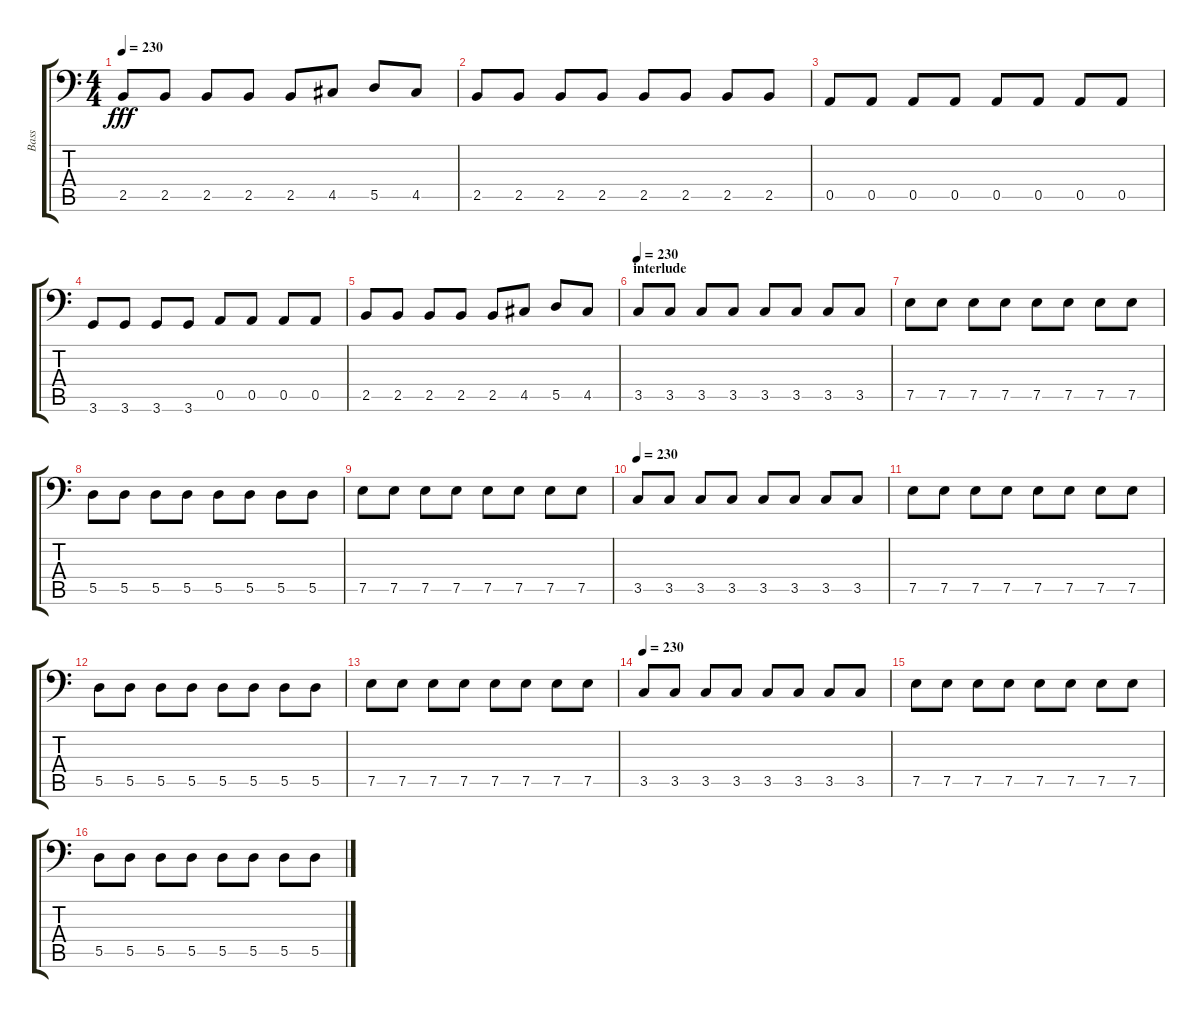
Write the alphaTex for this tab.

\track ("Bass" "Bass") {instrument electricbassfinger}
\staff {score tabs}
\tuning (E3 B2 G2 D2 A1 E1) {hide}
\ts (4 4)
\tempo 230
\clef f4
\ks c
2.5.8{dy fff} 2.5.8 2.5.8 2.5.8 2.5.8 4.5.8 5.5.8 4.5.8 |
2.5.8 2.5.8 2.5.8 2.5.8 2.5.8 2.5.8 2.5.8 2.5.8 |
0.5.8 0.5.8 0.5.8 0.5.8 0.5.8 0.5.8 0.5.8 0.5.8 |
3.6.8 3.6.8 3.6.8 3.6.8 0.5.8 0.5.8 0.5.8 0.5.8 |
2.5.8 2.5.8 2.5.8 2.5.8 2.5.8 4.5.8 5.5.8 4.5.8 |
\section ("" "interlude")
\tempo 230
3.5.8 3.5.8 3.5.8 3.5.8 3.5.8 3.5.8 3.5.8 3.5.8 |
7.5.8 7.5.8 7.5.8 7.5.8 7.5.8 7.5.8 7.5.8 7.5.8 |
5.5.8 5.5.8 5.5.8 5.5.8 5.5.8 5.5.8 5.5.8 5.5.8 |
7.5.8 7.5.8 7.5.8 7.5.8 7.5.8 7.5.8 7.5.8 7.5.8 |
\tempo 230
3.5.8 3.5.8 3.5.8 3.5.8 3.5.8 3.5.8 3.5.8 3.5.8 |
7.5.8 7.5.8 7.5.8 7.5.8 7.5.8 7.5.8 7.5.8 7.5.8 |
5.5.8 5.5.8 5.5.8 5.5.8 5.5.8 5.5.8 5.5.8 5.5.8 |
7.5.8 7.5.8 7.5.8 7.5.8 7.5.8 7.5.8 7.5.8 7.5.8 |
\tempo 230
3.5.8 3.5.8 3.5.8 3.5.8 3.5.8 3.5.8 3.5.8 3.5.8 |
7.5.8 7.5.8 7.5.8 7.5.8 7.5.8 7.5.8 7.5.8 7.5.8 |
5.5.8 5.5.8 5.5.8 5.5.8 5.5.8 5.5.8 5.5.8 5.5.8
